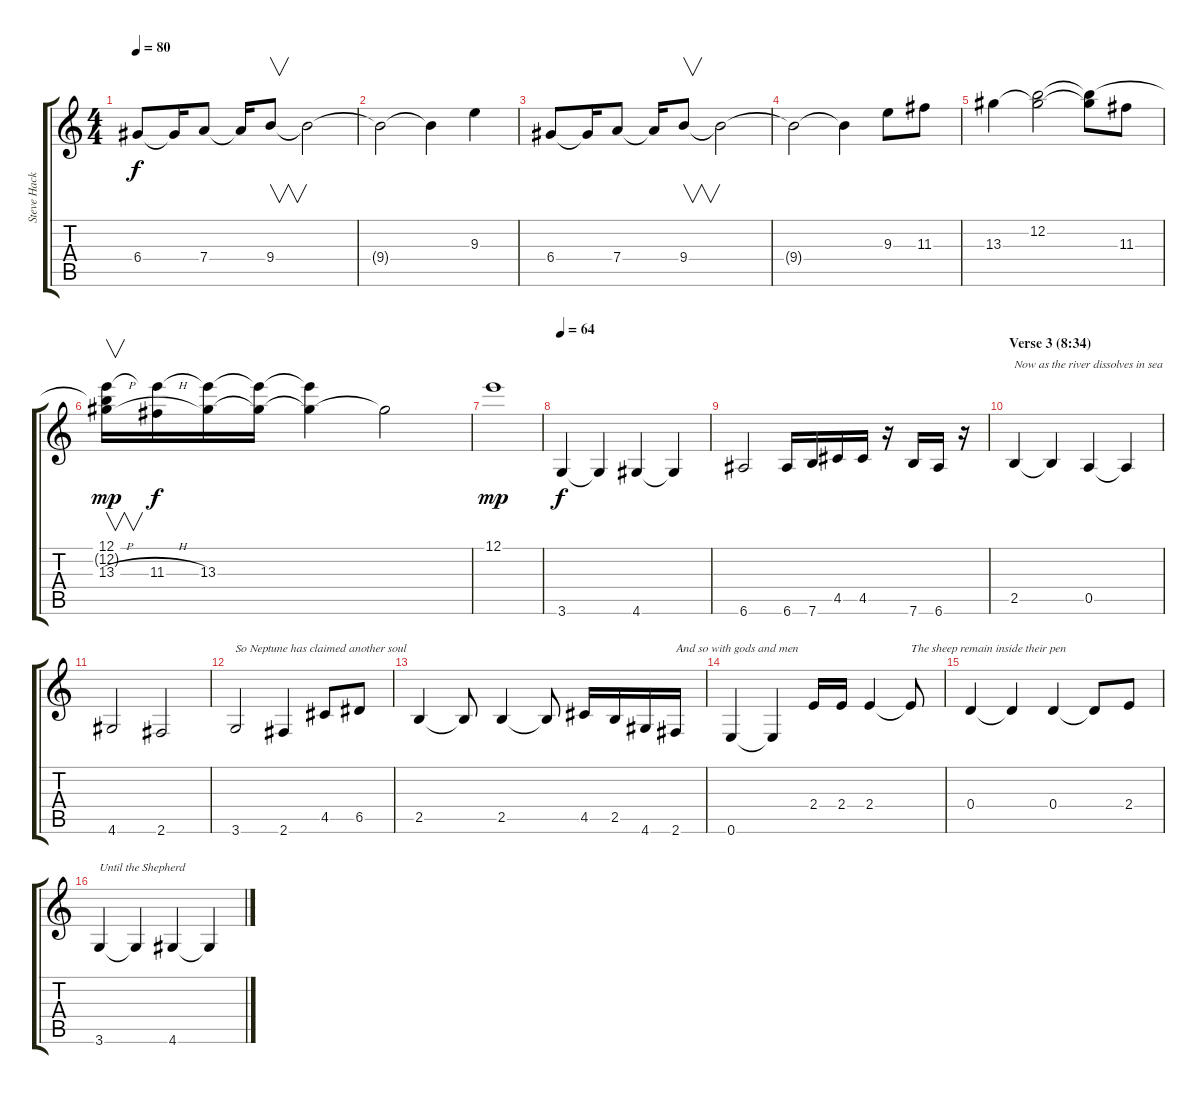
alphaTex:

\track ("Steve Hackett (electric guitar)" "Steve Hack") {instrument overdrivenguitar}
\staff {score tabs}
\tuning (E4 B3 G3 D3 A2 E2) {hide}
\ts (4 4)
\tempo 80
\clef g2
\ks c
6.4.8{dy f} 6.4{t}.16 7.4.8 7.4{t}.16 9.4.8{v} 9.4{t}.2 |
9.4{t}.2 9.4{t}.4 9.3.4 |
6.4.8 6.4{t}.16 7.4.8 7.4{t}.16 9.4.8{v} 9.4{t}.2 |
9.4{t}.2 9.4{t}.4 9.3.8 11.3.8 |
13.3.4 (12.2 13.3{t}).2 (12.2{t} 13.3{t}).8 11.3.8 |
(12.1 12.2{t} 13.3{h}).16{v dy mp} (12.1{t} 11.3{h}).16{dy f} (12.1{t} 13.3).16 (12.1{t} 13.3{t}).16 (12.1{t} 13.3{t}).4 13.3{t}.2 |
12.1.1{dy mp} |
\tempo 64
3.6.4{dy f} 3.6{t}.4 4.6.4 4.6{t}.4 |
6.6.2 6.6.16 7.6.16 4.5.16 4.5.16 r.16 7.6.16 6.6.16 r.16 |
\section ("" "Verse 3 (8:34)")
2.5.4{txt "Now as the river dissolves in sea"} 2.5{t}.4 0.5.4 0.5{t}.4 |
4.6.2 2.6.2 |
3.6.2{txt "So Neptune has claimed another soul"} 2.6.4 4.5.8 6.5.8 |
2.5.4 2.5{t}.8 2.5.4 2.5{t}.8 4.5.16 2.5.16 4.6.16 2.6.16{txt "And so with gods and men"} |
0.6.4 0.6{t}.4 2.4.16 2.4.16 2.4.4 2.4{t}.8{txt "The sheep remain inside their pen"} |
0.4.4 0.4{t}.4 0.4.4 0.4{t}.8 2.4.8 |
3.6.4{txt "Until the Shepherd"} 3.6{t}.4 4.6.4 4.6{t}.4
